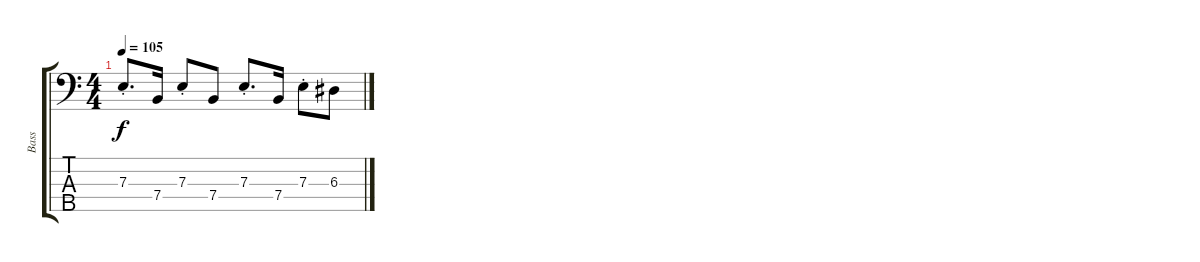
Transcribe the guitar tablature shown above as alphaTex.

\track ("Bass" "Bass") {instrument electricbassfinger}
\staff {score tabs}
\tuning (G2 D2 A1 E1 B0) {hide}
\ts (4 4)
\tempo 105
\clef f4
\ks c
7.3{st}.8{d dy f} 7.4.16 7.3{st}.8 7.4.8 7.3{st}.8{d} 7.4.16 7.3{st}.8 6.3.8
